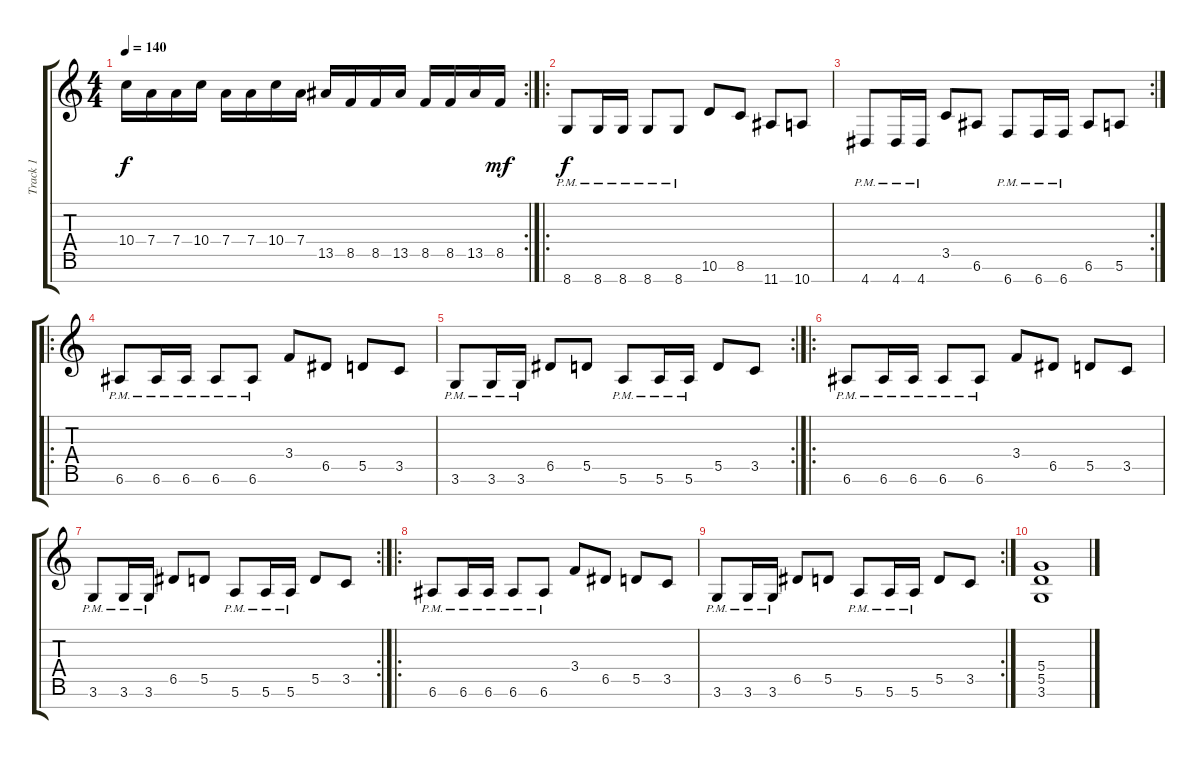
\track ("Track 1" "Track 1") {instrument distortionguitar}
\staff {score tabs}
\tuning (E4 B3 G3 D3 A2 E2 B1) {hide}
\rc 2
\ts (4 4)
\tempo 140
\clef g2
\ks c
10.4.16{dy f} 7.4.16 7.4.16 10.4.16 7.4.16 7.4.16 10.4.16 7.4.16 13.5.16 8.5.16 8.5.16 13.5.16 8.5.16 8.5.16 13.5.16 8.5.16{dy mf} |
\ro
8.7{pm}.8{dy f volume 14} 8.7{pm}.16 8.7{pm}.16 8.7{pm}.8 8.7{pm}.8 10.6.8 8.6.8 11.7.8 10.7.8 |
\rc 2
4.7{pm}.8 4.7{pm}.16 4.7{pm}.16 3.5.8 6.6.8 6.7{pm}.8 6.7{pm}.16 6.7{pm}.16 6.6.8 5.6.8 |
\ro
6.6{pm}.8 6.6{pm}.16 6.6{pm}.16 6.6{pm}.8 6.6{pm}.8 3.4.8 6.5.8 5.5.8 3.5.8 |
\rc 2
3.6{pm}.8 3.6{pm}.16 3.6{pm}.16 6.5.8 5.5.8 5.6{pm}.8 5.6{pm}.16 5.6{pm}.16 5.5.8 3.5.8 |
\ro
6.6{pm}.8 6.6{pm}.16 6.6{pm}.16 6.6{pm}.8 6.6{pm}.8 3.4.8 6.5.8 5.5.8 3.5.8 |
\rc 2
3.6{pm}.8 3.6{pm}.16 3.6{pm}.16 6.5.8 5.5.8 5.6{pm}.8 5.6{pm}.16 5.6{pm}.16 5.5.8 3.5.8 |
\ro
6.6{pm}.8 6.6{pm}.16 6.6{pm}.16 6.6{pm}.8 6.6{pm}.8 3.4.8 6.5.8 5.5.8 3.5.8 |
\rc 2
3.6{pm}.8 3.6{pm}.16 3.6{pm}.16 6.5.8 5.5.8 5.6{pm}.8 5.6{pm}.16 5.6{pm}.16 5.5.8 3.5.8 |
(5.4 5.5 3.6).1
